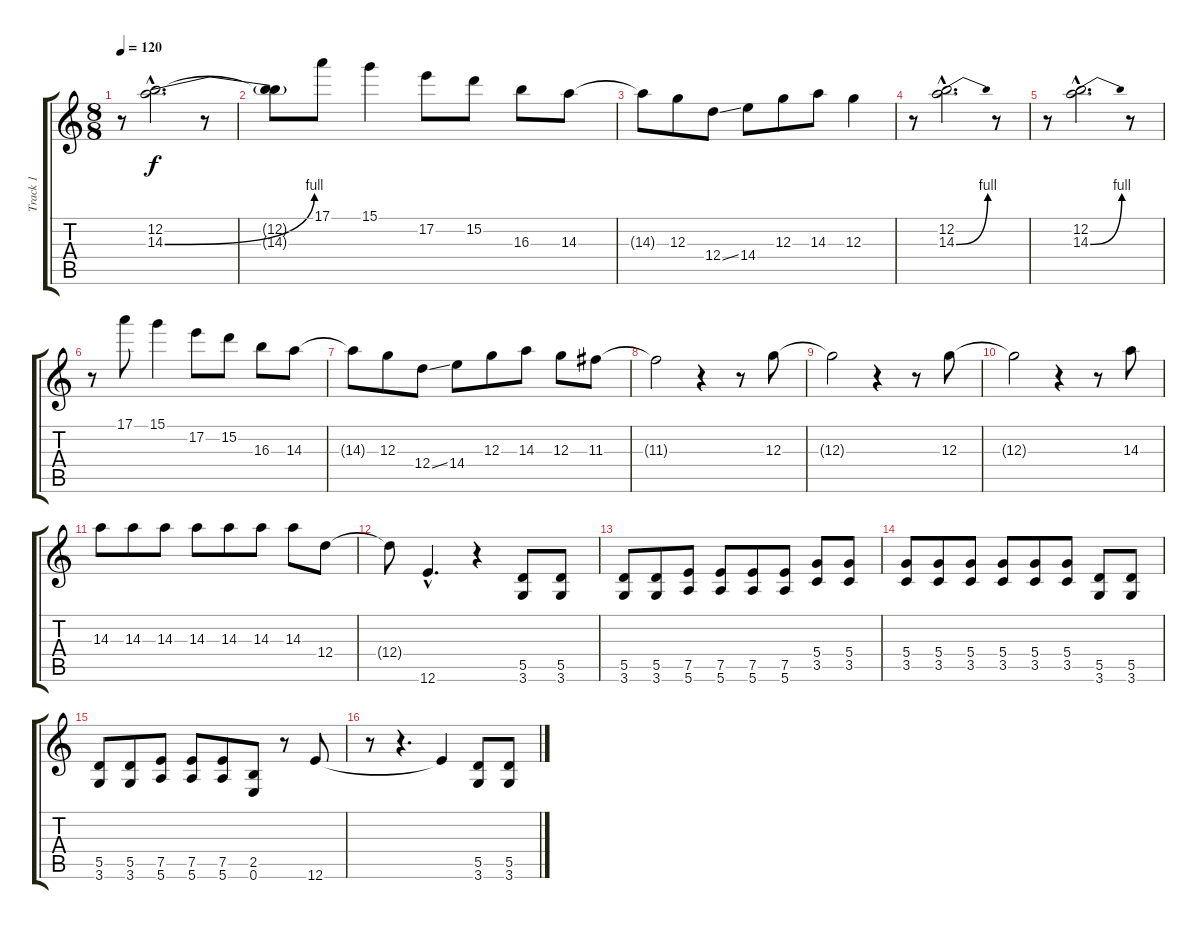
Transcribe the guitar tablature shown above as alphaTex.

\track ("Track 1" "Track 1") {instrument overdrivenguitar}
\staff {score tabs}
\tuning (E4 B3 G3 D3 A2 E2) {hide}
\ts (8 8)
\tempo 120
\clef g2
\ks c
r.8{dy f} (12.2{hac} 14.3{be (bend 0 0 60 4) hac}).2{d} r.8 |
(12.2{t} 14.3{t}).8 17.1.8 15.1.4 17.2.8 15.2.8 16.3.8 14.3.8 |
14.3{t}.8 12.3.8 12.4{ss}.8 14.4.8 12.3.8 14.3.8 12.3.4 |
r.8 (12.2{hac} 14.3{be (bend 0 0 60 4) hac}).2{d} r.8 |
r.8 (12.2{hac} 14.3{be (bend 0 0 60 4) hac}).2{d} r.8 |
r.8 17.1.8 15.1.4 17.2.8 15.2.8 16.3.8 14.3.8 |
14.3{t}.8 12.3.8 12.4{ss}.8 14.4.8 12.3.8 14.3.8 12.3.8 11.3.8 |
11.3{t}.2 r.4 r.8 12.3.8 |
12.3{t}.2 r.4 r.8 12.3.8 |
12.3{t}.2 r.4 r.8 14.3.8 |
14.3.8 14.3.8 14.3.8 14.3.8 14.3.8 14.3.8 14.3.8 12.4.8 |
12.4{t}.8 12.6{hac}.4{d} r.4 (5.5 3.6).8 (5.5 3.6).8 |
(5.5 3.6).8 (5.5 3.6).8 (7.5 5.6).8 (7.5 5.6).8 (7.5 5.6).8 (7.5 5.6).8 (5.4 3.5).8 (5.4 3.5).8 |
(5.4 3.5).8 (5.4 3.5).8 (5.4 3.5).8 (5.4 3.5).8 (5.4 3.5).8 (5.4 3.5).8 (5.5 3.6).8 (5.5 3.6).8 |
(5.5 3.6).8 (5.5 3.6).8 (7.5 5.6).8 (7.5 5.6).8 (7.5 5.6).8 (2.5 0.6).8 r.8 12.6.8 |
r.8 r.4{d} 12.6{t}.4 (5.5 3.6).8 (5.5 3.6).8
